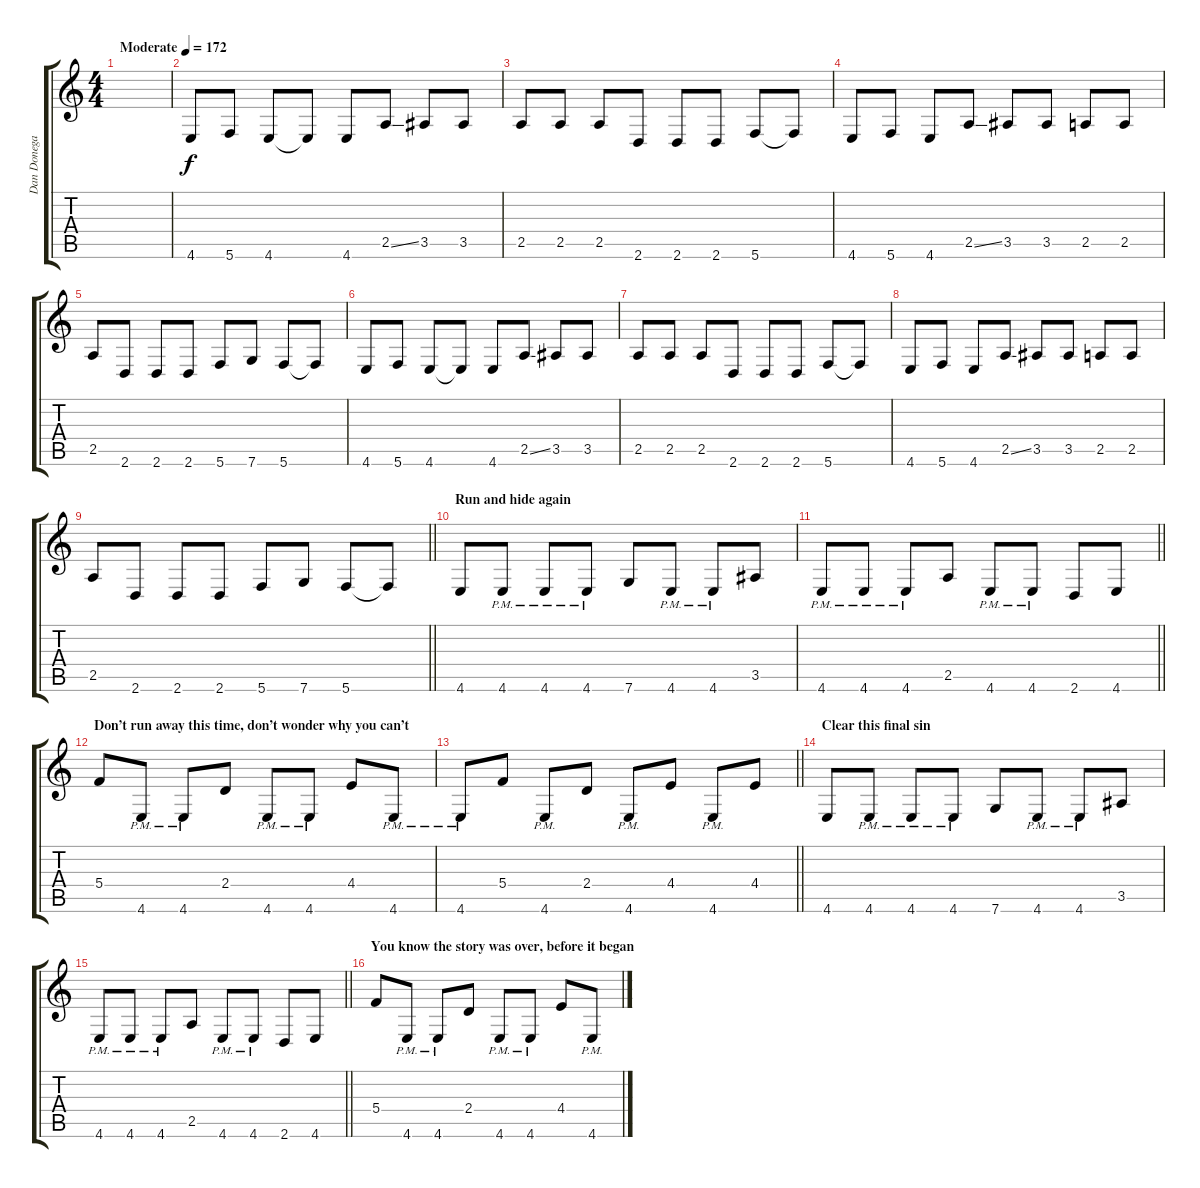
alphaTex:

\track ("Dan Donegan - Guitar" "Dan Donega") {instrument distortionguitar}
\staff {score tabs}
\tuning (D4 A3 F3 C3 G2 C2) {hide}
\ts (4 4)
\tempo (172 "Moderate")
\clef g2
\ks c
|
4.6.8 5.6.8 4.6.8 4.6{t}.8 4.6.8 2.5{ss}.8 3.5.8 3.5.8 |
2.5.8 2.5.8 2.5.8 2.6.8 2.6.8 2.6.8 5.6.8 5.6{t}.8 |
4.6.8 5.6.8 4.6.8 2.5{ss}.8 3.5.8 3.5.8 2.5.8 2.5.8 |
2.5.8 2.6.8 2.6.8 2.6.8 5.6.8 7.6.8 5.6.8 5.6{t}.8 |
4.6.8 5.6.8 4.6.8 4.6{t}.8 4.6.8 2.5{ss}.8 3.5.8 3.5.8 |
2.5.8 2.5.8 2.5.8 2.6.8 2.6.8 2.6.8 5.6.8 5.6{t}.8 |
4.6.8 5.6.8 4.6.8 2.5{ss}.8 3.5.8 3.5.8 2.5.8 2.5.8 |
\barLineRight lightlight
2.5.8 2.6.8 2.6.8 2.6.8 5.6.8 7.6.8 5.6.8 5.6{t}.8 |
\section ("" "Run and hide again")
4.6.8 4.6{pm}.8 4.6{pm}.8 4.6{pm}.8 7.6.8 4.6{pm}.8 4.6{pm}.8 3.5.8 |
\barLineRight lightlight
4.6{pm}.8 4.6{pm}.8 4.6{pm}.8 2.5.8 4.6{pm}.8 4.6{pm}.8 2.6.8 4.6.8 |
\section ("" "Don’t run away this time, don’t wonder why you can’t")
5.4.8 4.6{pm}.8 4.6{pm}.8 2.4.8 4.6{pm}.8 4.6{pm}.8 4.4.8 4.6{pm}.8 |
\barLineRight lightlight
4.6{pm}.8 5.4.8 4.6{pm}.8 2.4.8 4.6{pm}.8 4.4.8 4.6{pm}.8 4.4.8 |
\section ("" "Clear this final sin")
4.6.8 4.6{pm}.8 4.6{pm}.8 4.6{pm}.8 7.6.8 4.6{pm}.8 4.6{pm}.8 3.5.8 |
\barLineRight lightlight
4.6{pm}.8 4.6{pm}.8 4.6{pm}.8 2.5.8 4.6{pm}.8 4.6{pm}.8 2.6.8 4.6.8 |
\section ("" "You know the story was over, before it began")
5.4.8 4.6{pm}.8 4.6{pm}.8 2.4.8 4.6{pm}.8 4.6{pm}.8 4.4.8 4.6{pm}.8
